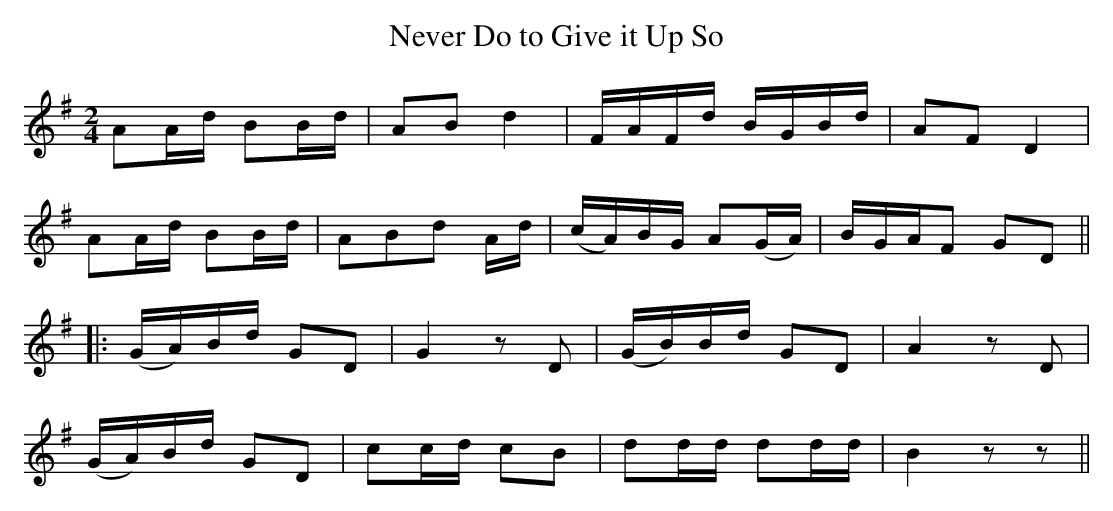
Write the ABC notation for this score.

X:1
T:Never Do to Give it Up So
M:2/4
L:1/8
K:G
AA/d/ BB/d/ |ABd2 |F/A/F/d/ B/G/B/d/ |AF D2|
AA/d/ BB/d/|ABd A/d/|(c/A/)B/G/ A(G/A/)|B/G/A/F GD||
|:(G/A/)B/d/ GD|G2 zD|(G/B/)B/d/ GD|A2 zD|
(G/A/)B/d/ GD|cc/d/ cB|dd/d/ dd/d/|B2 zz||
